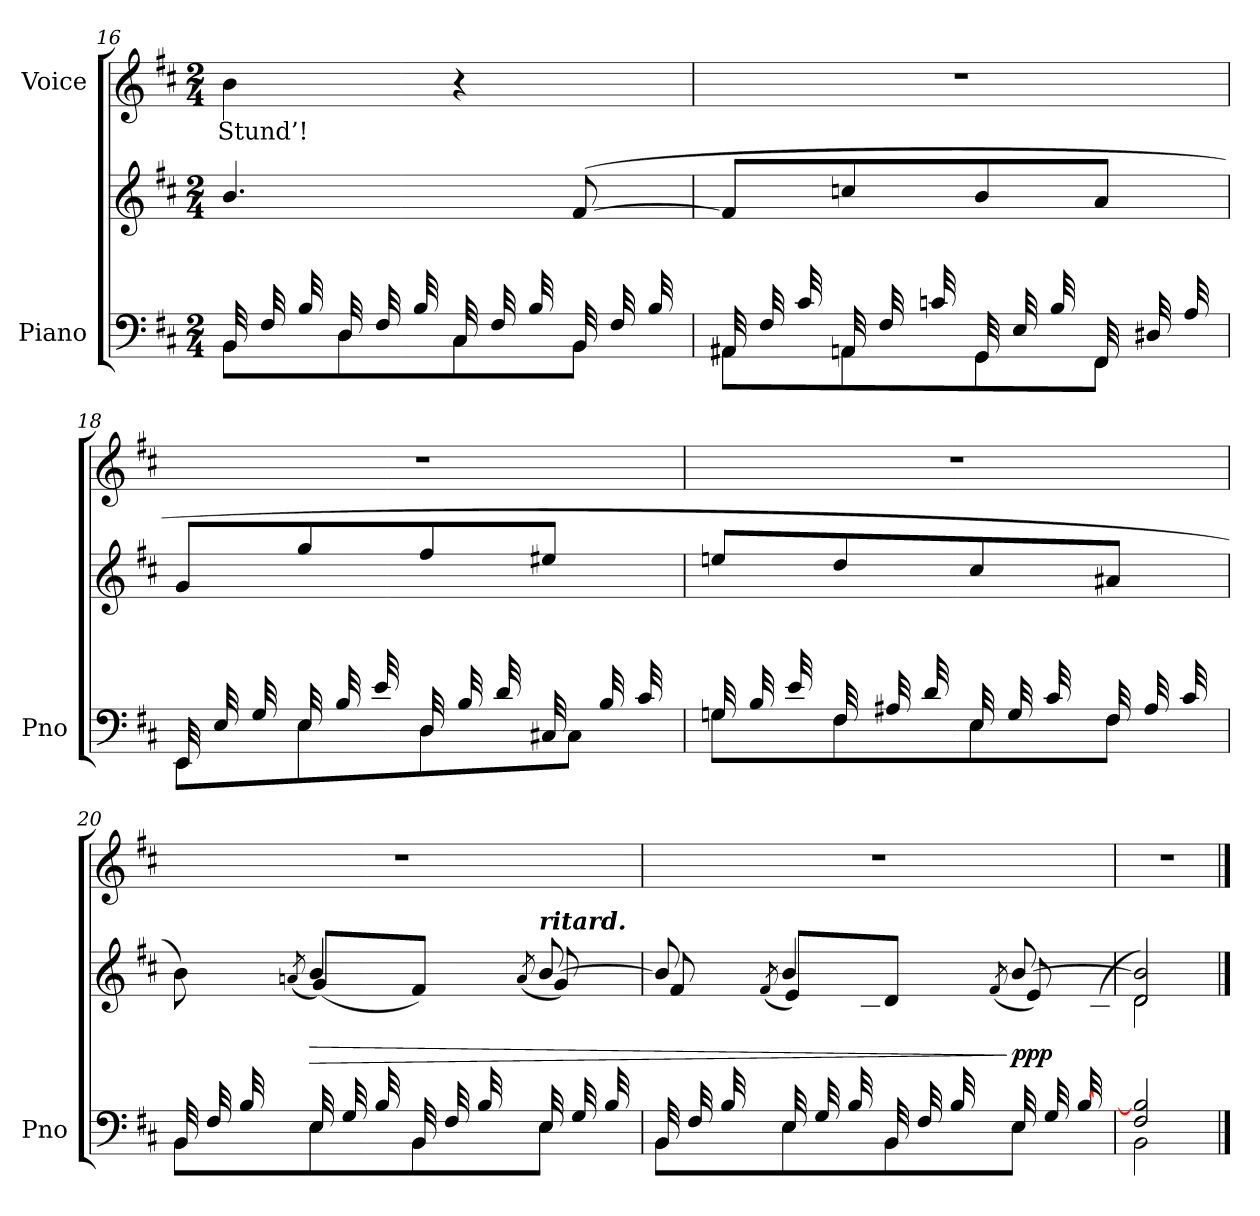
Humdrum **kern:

**kern	**kern	**dynam	**kern	**text
*part2	*part2	*part2	*part1	*part1
*staff3	*staff2	*staff2/3	*staff1	*staff1
*I"Piano	*	*	*I"Voice	*
*I'Pno	*	*	*	*
!!LO:LB:g=z
*clefF4	*clefG2	*	*clefG2	*
*k[f#c#]	*k[f#c#]	*	*k[f#c#]	*
*M2/4	*M2/4	*	*M2/4	*
=16	=16	=16	=16	=16
*^	*^	*	*	*
!	!	!	!	!	!	!LO:LY:b
32BB/LLL	8BB\L	4.b/	16.ryy	.	4b\	Stund’!
32F#/	.	.	.	.	.	.
32B/	.	.	.	.	.	.
32ryy	.	.	32d\JJJ	.	.	.
32D/LLL	8D\	.	16.ryy	.	.	.
32F#/	.	.	.	.	.	.
32B/	.	.	.	.	.	.
32ryy	.	.	32d\JJJ	.	.	.
32C#/LLL	8C#\	.	16.ryy	.	4r	.
32F#/	.	.	.	.	.	.
32B/	.	.	.	.	.	.
32ryy	.	.	32d\JJJ	.	.	.
32BB/LLL	8BB\J	(>[8f#/	16.ryy	.	.	.
32F#/	.	.	.	.	.	.
32B/	.	.	.	.	.	.
32ryy	.	.	32d\JJJ	.	.	.
=17	=17	=17	=17	=17	=17	=17
*	*	*	*^	*	*	*
32AA#X/LLL	8AA#\L	8f#/L]	16.ryy	16.ryy	.	2r	.
32F#/	.	.	.	.	.	.	.
32c#/	.	.	.	.	.	.	.
32ryy	.	.	4ryy	32e\JJJ	.	.	.
32AAn/LLL	8AA\	8ccn/	.	16.ryy	.	.	.
32F#/	.	.	.	.	.	.	.
32cn/	.	.	.	.	.	.	.
32ryy	.	.	.	32d#X\JJJ	.	.	.
32GG/LLL	8GG\	8b/	.	16.ryy	.	.	.
32E/	.	.	.	.	.	.	.
32B/	.	.	.	.	.	.	.
32ryy	.	.	8ryy	32e\JJJ	.	.	.
32FF#/LLL	8FF#\J	8a/J	.	16.ryy	.	.	.
32D#X/	.	.	.	.	.	.	.
32A/	.	.	.	.	.	.	.
32ryy	.	.	32ryy	32d#\JJJ	.	.	.
=18	=18	=18	=18	=18	=18	=18	=18
32EE/LLL	8EE\L	8g/L	16.ryy	16.ryy	.	2r	.
32E/	.	.	.	.	.	.	.
32G/	.	.	.	.	.	.	.
32ryy	.	.	4ryy	32e\JJJ	.	.	.
32E/LLL	8E\	8gg/	.	16.ryy	.	.	.
32B/	.	.	.	.	.	.	.
32e/	.	.	.	.	.	.	.
32ryy	.	.	.	32g\JJJ	.	.	.
32D/LLL	8D\	8ff#/	.	16.ryy	.	.	.
32B/	.	.	.	.	.	.	.
32d/	.	.	.	.	.	.	.
32ryy	.	.	8ryy	32f#\JJJ	.	.	.
32C#X/LLL	8C#\J	8ee#X/J	.	16.ryy	.	.	.
32B/	.	.	.	.	.	.	.
32c#/	.	.	.	.	.	.	.
32ryy	.	.	32ryy	32e#X\JJJ	.	.	.
!!LO:LB:g=z
=19	=19	=19	=19	=19	=19	=19	=19
32Gn/LLL	8G\L	8een/L	16.ryy	16.ryy	.	2r	.
32B/	.	.	.	.	.	.	.
32e/	.	.	.	.	.	.	.
32ryy	.	.	4ryy	32b\JJJ	.	.	.
32F#/LLL	8F#\	8dd/	.	16.ryy	.	.	.
32A#X/	.	.	.	.	.	.	.
32d/	.	.	.	.	.	.	.
32ryy	.	.	.	32a#X\JJJ	.	.	.
32E/LLL	8E\	8cc#/	.	16.ryy	.	.	.
32G/	.	.	.	.	.	.	.
32c#/	.	.	.	.	.	.	.
32ryy	.	.	8ryy	32g\JJJ	.	.	.
32F#/LLL	8F#\J	8a#X/J	.	16.ryy	.	.	.
32A#/	.	.	.	.	.	.	.
32c#/	.	.	.	.	.	.	.
32ryy	.	.	32ryy	32e\JJJ	.	.	.
=20	=20	=20	=20	=20	=20	=20	=20
*	*	*	*	*	*	*^	*
32BB/LLL	8BB\L	8b\)	8ryy	16.ryy	.	2r	4.ryy	.
32F#/	.	.	.	.	.	.	.	.
32B/	.	.	.	.	.	.	.	.
32ryy	.	.	.	32d\JJJ	.	.	.	.
.	.	.	(<8qan/	.	.	.	.	.
!	!	!	!	!	!LO:HP:b	!	!	!
32E/LLL	8E\	4b/	(>8g/L)	16.ryy	>	.	.	.
32G/	.	.	.	.	.	.	.	.
32B/	.	.	.	.	.	.	.	.
32ryy	.	.	.	32e\JJJ	.	.	.	.
32BB/LLL	8BB\	.	8f#/J)	16.ryy	.	.	.	.
32F#/	.	.	.	.	.	.	.	.
32B/	.	.	.	.	.	.	.	.
32ryy	.	.	.	32d\JJJ	.	.	.	.
*	*	*	*	*	*	*MM30	*	*
.	.	.	(<8qa/	.	.	.	.	.
!	!	!LO:TX:a:Bi:t=ritard.	!	!	!	!	!	!
32E/LLL	8E\J	[8b/	8g/)	16.ryy	.	.	8ryy	.
32G/	.	.	.	.	.	.	.	.
32B/	.	.	.	.	.	.	.	.
32ryy	.	.	.	32e\JJJ	.	.	.	.
*	*	*	*	*	*	*v	*v	*
=21	=21	=21	=21	=21	=21	=21	=21
32BB/LLL	8BB\L	8b/]	8f#/	16.ryy	.	2r	.
32F#/	.	.	.	.	.	.	.
32B/	.	.	.	.	.	.	.
32ryy	.	.	.	32d\JJJ	.	.	.
.	.	.	(<8qf#/	.	.	.	.
32E/LLL	8E\	4b/	8e/L)	16.ryy	.	.	.
32G/	.	.	.	.	.	.	.
32B/	.	.	.	.	.	.	.
32ryy	.	.	.	32c#\JJJ	.	.	.
32BB/LLL	8BB\	.	8d/J	16.ryy	.	.	.
32F#/	.	.	.	.	.	.	.
32B/	.	.	.	.	.	.	.
32ryy	.	.	.	32d\JJJ	.	.	.
.	.	.	(<8qf#/	.	.	.	.
!	!	!	!	!	!LO:DY:n=1:b	!	!
32E/LLL	8E\J	[8b/	8e/)	16.ryy	] ppp	.	.
32G/	.	.	.	.	.	.	.
[32B/	.	.	.	.	.	.	.
32ryy	.	.	.	(>32c#\JJJ	.	.	.
*	*	*	*v	*v	*	*	*
=22	=22	=22	=22	=22	=22	=22
2F#/ 2B/]	2BB\	2d/ 2b/])	2d\	.	2r	.
*v	*v	*	*	*	*	*
*	*v	*v	*	*	*
==	==	==	==	==
*-	*-	*-	*-	*-
